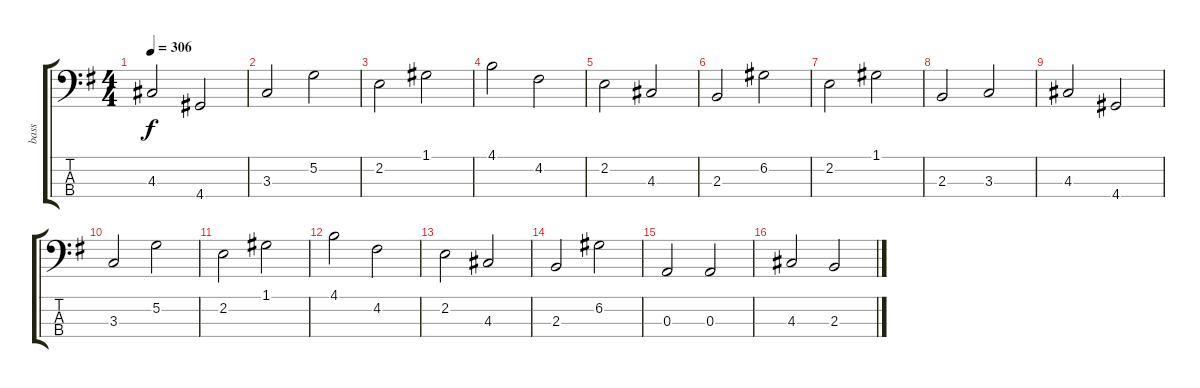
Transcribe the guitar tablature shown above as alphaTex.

\track ("bass" "bass") {instrument electricbassfinger}
\staff {score tabs}
\tuning (G2 D2 A1 E1) {hide}
\ts (4 4)
\tempo 306
\clef f4
\ks g
4.3.2{dy f} 4.4.2 |
3.3.2 5.2.2 |
2.2.2 1.1.2 |
4.1.2 4.2.2 |
2.2.2 4.3.2 |
2.3.2 6.2.2 |
2.2.2 1.1.2 |
2.3.2 3.3.2 |
4.3.2 4.4.2 |
3.3.2 5.2.2 |
2.2.2 1.1.2 |
4.1.2 4.2.2 |
2.2.2 4.3.2 |
2.3.2 6.2.2 |
0.3.2 0.3.2 |
4.3.2 2.3.2
